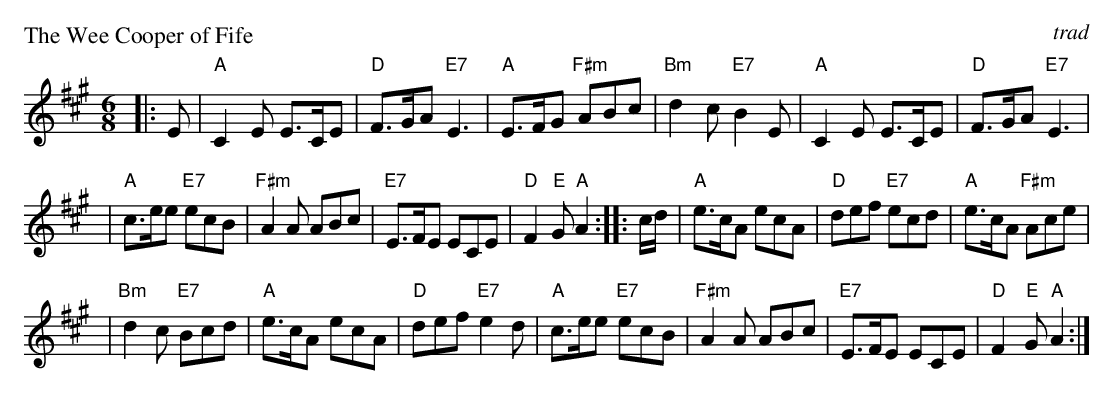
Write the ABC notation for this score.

X:1
P: The Wee Cooper of Fife
O: trad
M: 6/8
L: 1/8
K: A
|: E \
| "A"C2E E>CE | "D"F>GA "E7"E3 | "A"E>FG "F#m"ABc | "Bm"d2c "E7"B2E | "A"C2E E>CE | "D"F>GA "E7"E3 |
| "A"c>ee "E7"ecB | "F#m"A2A ABc | "E7"E>FE ECE | "D"F2"E"G "A"A2 :: c/d/ | "A"e>cA ecA | "D"def "E7"ecd | "A"e>cA "F#m"Ace |
| "Bm"d2c "E7"Bcd | "A"e>cA ecA | "D"def "E7"e2d | "A"c>ee "E7"ecB | "F#m"A2A ABc | "E7"E>FE ECE | "D"F2"E"G "A"A2 :|
